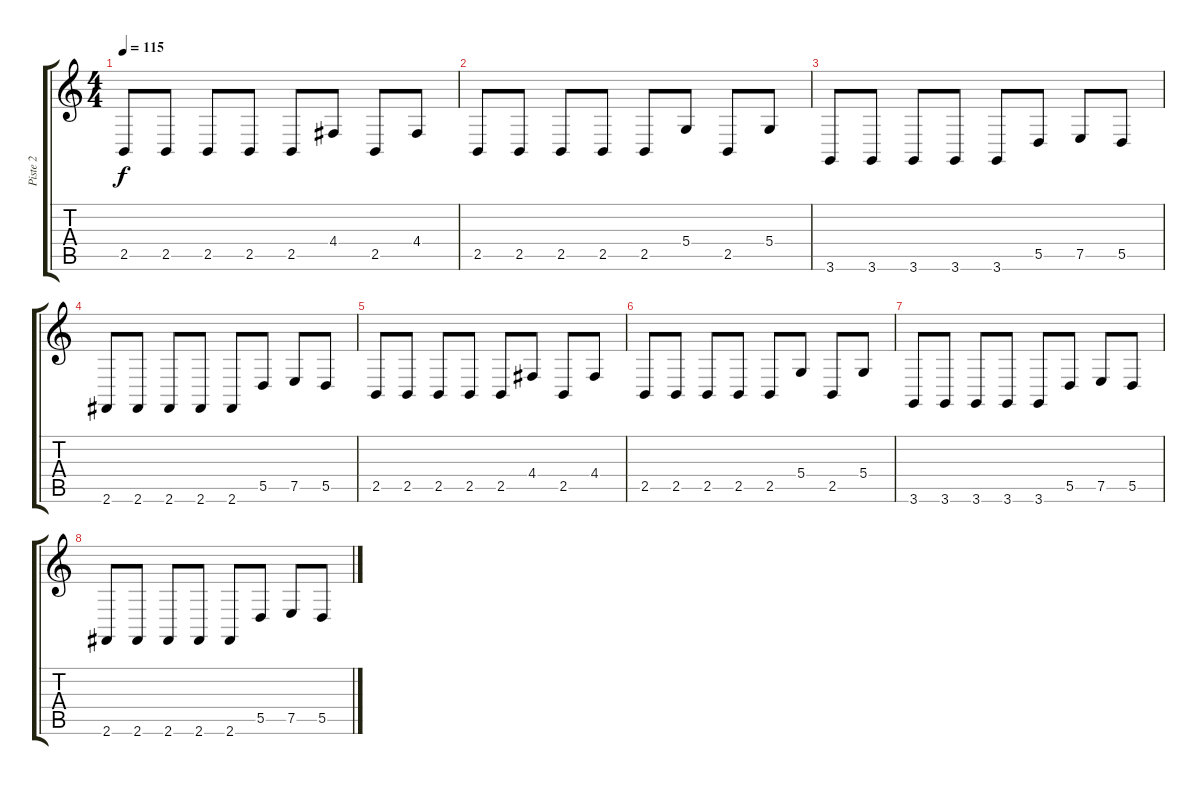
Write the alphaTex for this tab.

\track ("Piste 2" "Piste 2") {instrument fx4atmosphere}
\staff {score tabs}
\tuning (E4 B3 G3 D3 A2 E2) {hide}
\ts (4 4)
\tempo 115
\clef g2
\ks c
2.5.8{dy f} 2.5.8 2.5.8 2.5.8 2.5.8 4.4.8 2.5.8 4.4.8 |
2.5.8 2.5.8 2.5.8 2.5.8 2.5.8 5.4.8 2.5.8 5.4.8 |
3.6.8 3.6.8 3.6.8 3.6.8 3.6.8 5.5.8 7.5.8 5.5.8 |
2.6.8 2.6.8 2.6.8 2.6.8 2.6.8 5.5.8 7.5.8 5.5.8 |
2.5.8 2.5.8 2.5.8 2.5.8 2.5.8 4.4.8 2.5.8 4.4.8 |
2.5.8 2.5.8 2.5.8 2.5.8 2.5.8 5.4.8 2.5.8 5.4.8 |
3.6.8 3.6.8 3.6.8 3.6.8 3.6.8 5.5.8 7.5.8 5.5.8 |
2.6.8 2.6.8 2.6.8 2.6.8 2.6.8 5.5.8 7.5.8 5.5.8
